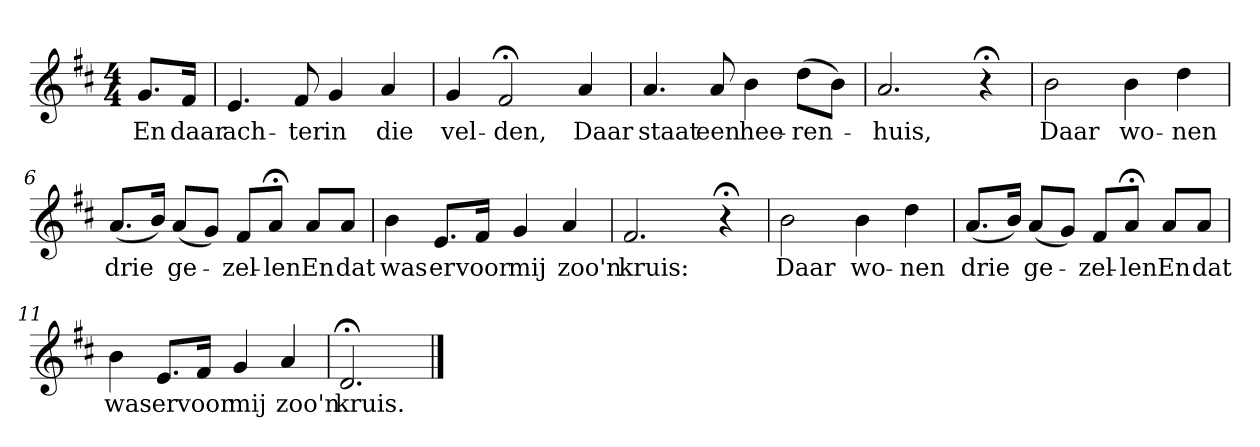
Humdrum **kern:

**kern	**text
*part1	*part1
*staff1	*staff1
*k[f#c#]	*
*D:	*
*M4/4	*
*MM120	*
=	=
8.gL	En
16f#Jk	daar
=1	=1
4.e	ach-
8f#	-ter
4g	in
4a	die
=2	=2
4g	vel-
2f#;<	-den,
4a	Daar
=3	=3
4.a	staat
8a	een
4b	hee-
(8ddL	-ren-
8bJ)	.
=4	=4
2.a	-huis,
4r;<	.
=5	=5
2b	Daar
4b	wo-
4dd	-nen
=6	=6
(8.aL	drie
16bJk)	.
(8aL	ge-
8gJ)	.
8f#L	-zel-
8a;<J	-len
8aL	En
8aJ	dat
=7	=7
4b	was
8.eL	er
16f#Jk	voor
4g	mij
4a	zoo'n
=8	=8
2.f#	kruis:
4r;<	.
=9	=9
2b	Daar
4b	wo-
4dd	-nen
=10	=10
(8.aL	drie
16bJk)	.
(8aL	ge-
8gJ)	.
8f#L	-zel-
8a;<J	-len
8aL	En
8aJ	dat
=11	=11
4b	was
8.eL	er
16f#Jk	voor
4g	mij
4a	zoo'n
=12	=12
2.d;<	kruis.
==	==
*-	*-
